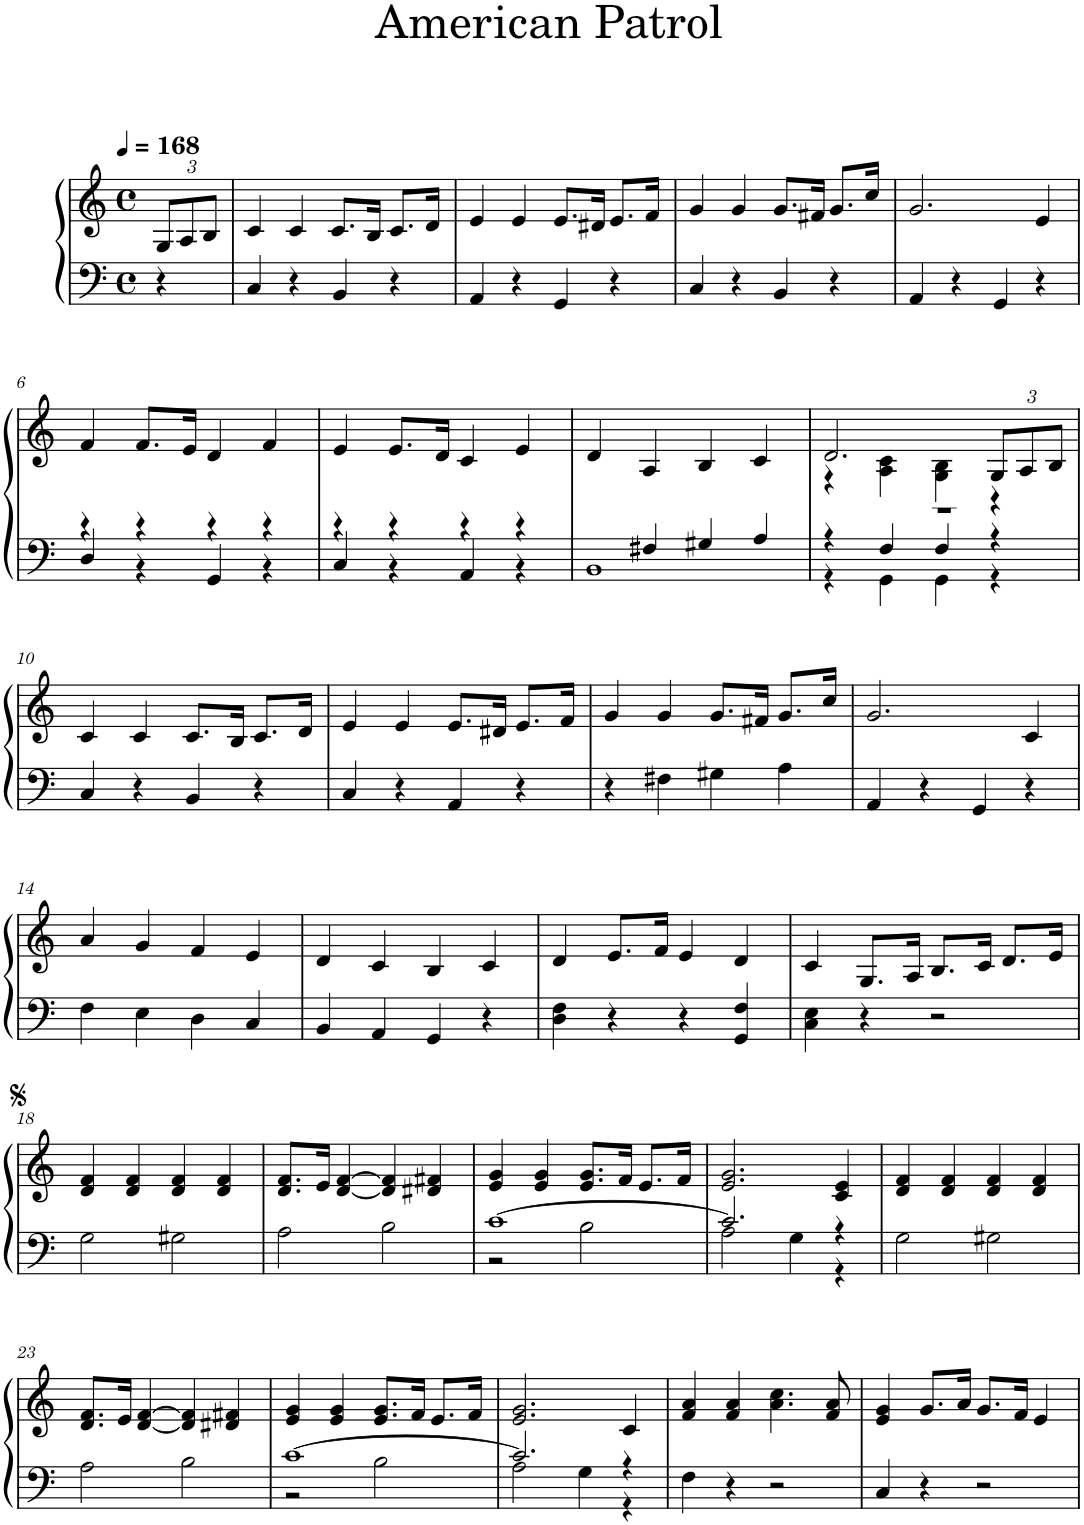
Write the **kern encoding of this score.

**kern	**kern
*part1	*part1
*staff2	*staff1
*I"Klavier	*
*I'Klav.	*
*clefF4	*clefG2
*k[]	*k[]
*M4/4	*M4/4
*met(c)	*met(c)
*MM168	*MM168
*	*Xbrackettup
=1	=1
4r	12G/L
.	12A/
.	12B/J
=2	=2
4C/	4c/
4r	4c/
4AA/	8.c/L
.	16B/Jk
4r	8.c/L
.	16d/Jk
=3	=3
4AA/	4e/
4r	4e/
4GG/	8.e/L
.	16d#X/Jk
4r	8.e/L
.	16f/Jk
=4	=4
4C/	4g/
4r	4g/
4BB/	8.g/L
.	16f#X/Jk
4r	8.g/L
.	16cc/Jk
=5	=5
4AA/	2.g/
4r	.
4GG/	.
4r	4e/
!!LO:LB:g=z
=6	=6
*^	*
4r	4D/	4f/
4r	4r	8.f/L
.	.	16e/Jk
4r	4GG/	4d/
4r	4r	4f/
=7	=7	=7
4r	4C/	4e/
4r	4r	8.e/L
.	.	16d/Jk
4r	4AA/	4c/
4r	4r	4e/
=8	=8	=8
1BB	4ryy	4d/
.	4F#X/	4A/
.	4G#X/	4B/
.	4A/	4c/
=9	=9	=9
*	*^	*^
1r	4r	4r	2.d/	4r
.	4F/	4GG\	.	4A\ 4c\
.	4F/	4GG\	.	4G\ 4B\
.	4r	4r	12G/L	4r
.	.	.	12A/	.
.	.	.	12B/J	.
*v	*v	*v	*	*
*	*v	*v
!!LO:LB:g=z
=10	=10
4C/	4c/
4r	4c/
4BB/	8.c/L
.	16B/Jk
4r	8.c/L
.	16d/Jk
=11	=11
4C/	4e/
4r	4e/
4AA/	8.e/L
.	16d#X/Jk
4r	8.e/L
.	16f/Jk
=12	=12
4r	4g/
4F#X\	4g/
4G#X\	8.g/L
.	16f#X/Jk
4A\	8.g/L
.	16cc/Jk
=13	=13
4AA/	2.g/
4r	.
4GG/	.
4r	4c/
!!LO:LB:g=z
=14	=14
4F\	4a/
4E\	4g/
4D\	4f/
4C/	4e/
=15	=15
4BB/	4d/
4AA/	4c/
4GG/	4B/
4r	4c/
=16	=16
4D\ 4F\	4d/
4r	8.e/L
.	16f/Jk
4r	4e/
4GG/ 4F/	4d/
=17	=17
4C\ 4E\	4c/
4r	8.G/L
.	16A/Jk
2r	8.B/L
.	16c/Jk
.	8.d/L
.	16e/Jk
!!LO:LB:g=z
=18	=18
2G\	4d/ 4f/
.	4d/ 4f/
2G#X\	4d/ 4f/
.	4d/ 4f/
=19	=19
2A\	8.d/ 8.f/L
.	16e/Jk
.	[4d/ [4f/
2B\	4d/] 4f/]
.	4d#X/ 4f#X/
=20	=20
*^	*
[1c	2r	4e/ 4g/
.	.	4e/ 4g/
.	2B\	8.e/ 8.g/L
.	.	16f/Jk
.	.	8.e/L
.	.	16f/Jk
=21	=21	=21
2.c/]	2A\	2.e/ 2.g/
.	4G\	.
4r	4r	4c/ 4e/
*v	*v	*
=22	=22
2G\	4d/ 4f/
.	4d/ 4f/
2G#X\	4d/ 4f/
.	4d/ 4f/
!!LO:LB:g=z
=23	=23
2A\	8.d/ 8.f/L
.	16e/Jk
.	[4d/ [4f/
2B\	4d/] 4f/]
.	4d#X/ 4f#X/
=24	=24
*^	*
[1c	2r	4e/ 4g/
.	.	4e/ 4g/
.	2B\	8.e/ 8.g/L
.	.	16f/Jk
.	.	8.e/L
.	.	16f/Jk
=25	=25	=25
2.c/]	2A\	2.e/ 2.g/
.	4G\	.
4r	4r	4c/
*v	*v	*
=26	=26
4F\	4f/ 4a/
4r	4f/ 4a/
2r	4.a\ 4.cc\
.	8f/ 8a/
=27	=27
4C/	4e/ 4g/
4r	8.g/L
.	16a/Jk
2r	8.g/L
.	16f/Jk
.	4e/
=	=
*-	*-
